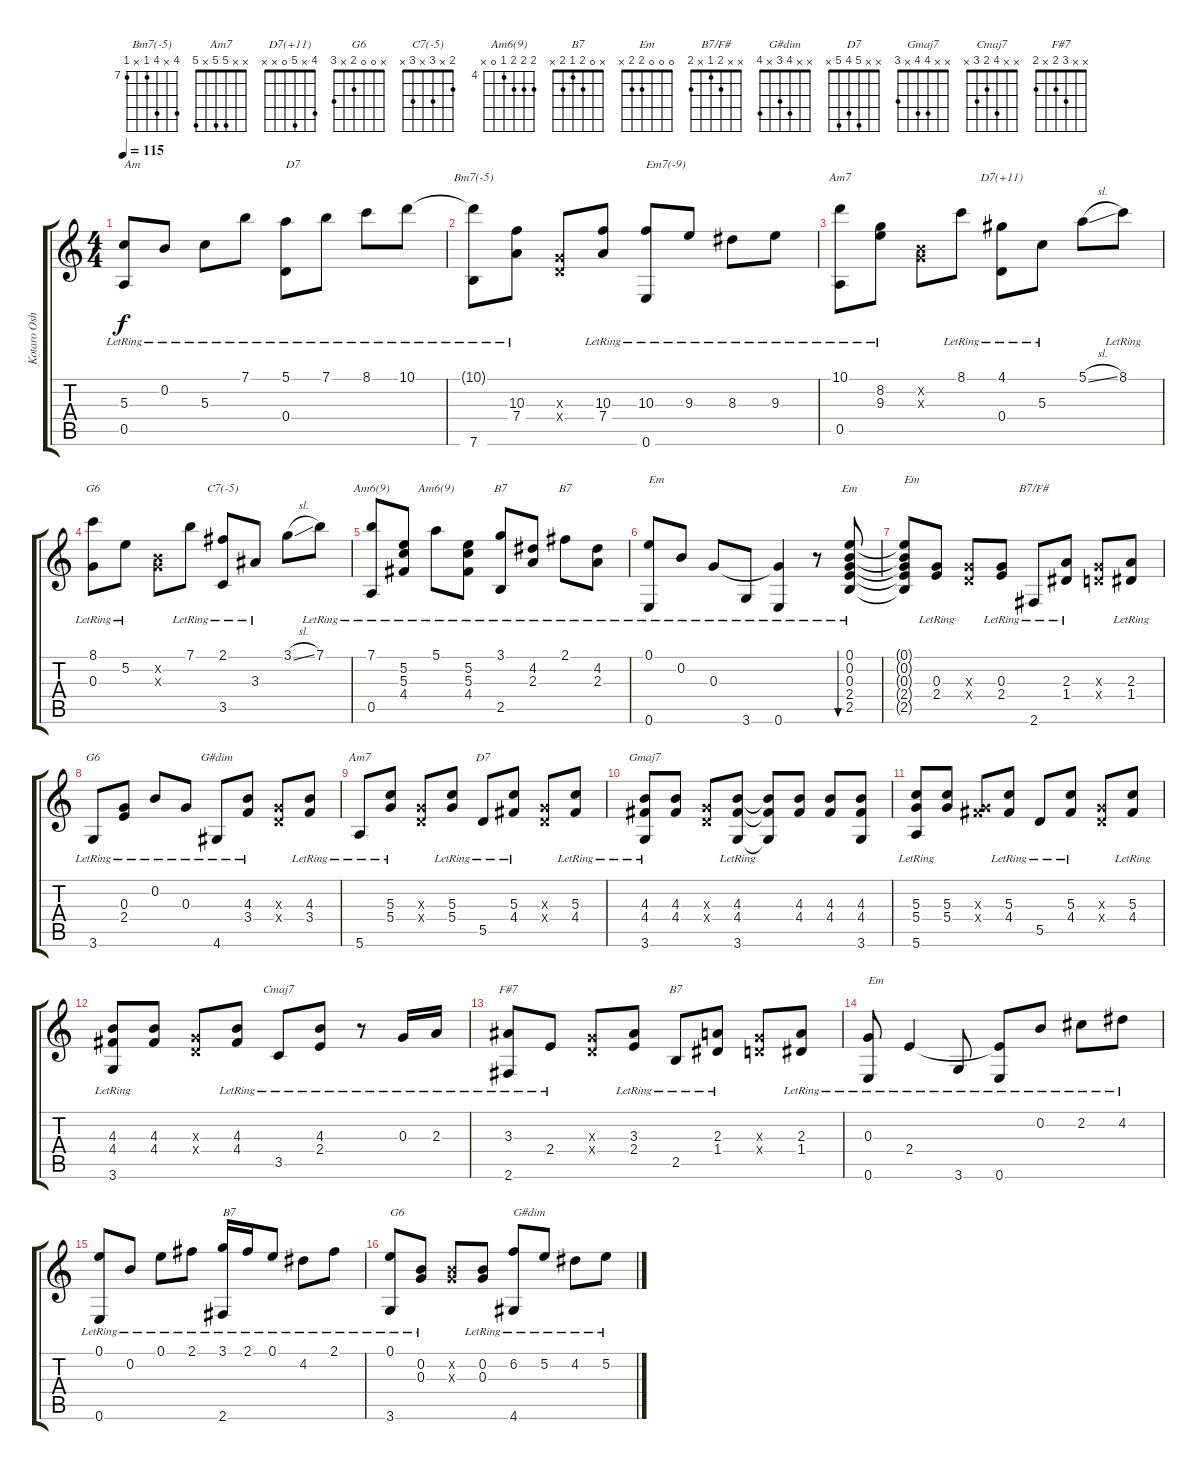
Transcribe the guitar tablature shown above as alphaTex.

\track ("Kotaro Oshio" "Kotaro Osh") {instrument acousticguitarsteel}
\staff {score tabs}
\tuning (E4 B3 G3 D3 A2 E2) {hide}
\chord ("Bm7(-5)" 10 x 10 7 x 7) {firstfret 7}
\chord ("Am7" 10 8 9 x x x) {firstfret 8}
\chord ("D7(+11)" 4 x 5 0 x x)
\chord ("G6" 8 5 0 x x x) {firstfret 5}
\chord ("C7(-5)" 2 x 3 x 3 x)
\chord ("Am6(9)" 7 5 5 4 0 x) {firstfret 4}
\chord ("Am6(9)" 5 5 5 4 0 x) {firstfret 4}
\chord ("B7" 3 4 2 x 2 x)
\chord ("B7" 2 4 2 x 2 x)
\chord ("Em" 0 0 0 2 2 x)
\chord ("B7/F#" x x 2 1 x 2)
\chord ("G6" x 0 0 2 x 3)
\chord ("G#dim" x x 4 3 x 4)
\chord ("Am7" x x 5 5 x 5)
\chord ("D7" x x 5 4 5 x)
\chord ("Gmaj7" x x 4 4 x 3)
\chord ("Cmaj7" x x 4 2 3 x)
\chord ("F#7" x x 3 2 x 2)
\chord ("B7" x 0 2 1 2 x)
\ts (4 4)
\tempo 115
\clef g2
\ks c
(5.3{lr} 0.5{lr}).8{txt "Am" dy f} 0.2{lr}.8 5.3{lr}.8 7.1{lr}.8 (5.1{lr} 0.4{lr}).8{txt "D7"} 7.1{lr}.8 8.1{lr}.8 10.1{lr}.8 |
(10.1{t} 7.6{lr}).8{ch "Bm7(-5)"} (10.3{lr} 7.4{lr}).8 (0.3{x} 0.4{x}).8 (10.3{lr} 7.4{lr}).8 (10.3{lr} 0.6{lr}).8{txt "Em7(-9)"} 9.3{lr}.8 8.3{lr}.8 9.3{lr}.8 |
(10.1{lr} 0.5{lr}).8{ch "Am7"} (8.2{lr} 9.3{lr}).8 (0.2{x} 0.3{x}).8 8.1{lr}.8 (4.1{lr} 0.4{lr}).8{ch "D7(+11)"} 5.3{lr}.8 5.1{sl}.8 8.1{lr}.8 |
(8.1{lr} 0.3{lr}).8{ch "G6"} 5.2{lr}.8 (0.2{x} 0.3{x}).8 7.1{lr}.8 (2.1{lr} 3.5{lr}).8{ch "C7(-5)"} 3.3{lr}.8 3.1{sl}.8 7.1{lr}.8 |
(7.1{lr} 0.5{lr}).8{ch "Am6(9)"} (5.2{lr} 5.3{lr} 4.4{lr}).8 5.1{lr}.8{ch "Am6(9)"} (5.2{lr} 5.3{lr} 4.4{lr}).8 (3.1{lr} 2.5{lr}).8{ch "B7"} (4.2{lr} 2.3{lr}).8 2.1{lr}.8{ch "B7"} (4.2{lr} 2.3{lr}).8 |
(0.1{lr} 0.6{lr}).8{txt "Em"} 0.2{lr}.8 0.3{lr}.8 3.6{lr}.8 (0.3{t} 0.6{lr}).4 r.8 (0.1{lr} 0.2{lr} 0.3{lr} 2.4{lr} 2.5{lr}).8{bu 60 ch "Em"} |
(0.1{t} 0.2{t} 0.3{t} 2.4{t} 2.5{t}).8{txt "Em"} (0.3{lr} 2.4{lr}).8 (0.3{x} 0.4{x}).8 (0.3{lr} 2.4{lr}).8 2.6{lr}.8{ch "B7/F#"} (2.3{lr} 1.4{lr}).8 (0.3{x} 0.4{x}).8 (2.3{lr} 1.4{lr}).8 |
3.6{lr}.8{ch "G6"} (0.3{lr} 2.4{lr}).8 0.2{lr}.8 0.3{lr}.8 4.6{lr}.8{ch "G#dim"} (4.3{lr} 3.4{lr}).8 (0.3{x} 0.4{x}).8 (4.3{lr} 3.4{lr}).8 |
5.6{lr}.8{ch "Am7"} (5.3{lr} 5.4{lr}).8 (0.3{x} 0.4{x}).8 (5.3{lr} 5.4{lr}).8 5.5{lr}.8{ch "D7"} (5.3{lr} 4.4{lr}).8 (0.3{x} 0.4{x}).8 (5.3{lr} 4.4{lr}).8 |
(4.3{lr} 4.4{lr} 3.6{lr}).8{ch "Gmaj7"} (4.3 4.4).8 (0.3{x} 0.4{x}).8 (4.3{lr} 4.4{lr} 3.6{lr}).8 (4.3{t} 4.4{t} 3.6{t}).8 (4.3 4.4).8 (4.3 4.4).8 (4.3 4.4 3.6).8 |
(5.3{lr} 5.4{lr} 5.6{lr}).8 (5.3 5.4).8 (0.3{x} 4.4{x}).8 (5.3{lr} 4.4{lr}).8 5.5{lr}.8 (5.3{lr} 4.4{lr}).8 (0.3{x} 0.4{x}).8 (5.3{lr} 4.4{lr}).8 |
(4.3{lr} 4.4{lr} 3.6{lr}).8 (4.3 4.4).8 (0.3{x} 0.4{x}).8 (4.3{lr} 4.4{lr}).8 3.5{lr}.8{ch "Cmaj7"} (4.3{lr} 2.4{lr}).8 r.8 0.3{lr}.16 2.3{lr}.16 |
(3.3{lr} 2.6{lr}).8{ch "F#7"} 2.4{lr}.8 (0.3{x} 0.4{x}).8 (3.3{lr} 2.4{lr}).8 2.5{lr}.8{ch "B7"} (2.3{lr} 1.4{lr}).8 (0.3{x} 0.4{x}).8 (2.3{lr} 1.4{lr}).8 |
(0.3{lr} 0.6{lr}).8{txt "Em"} 2.4{lr}.4 3.6{lr}.8 (2.4{t} 0.6{lr}).8 0.2{lr}.8 2.2{lr}.8 4.2{lr}.8 |
(0.1{lr} 0.6{lr}).8 0.2{lr}.8 0.1{lr}.8 2.1{lr}.8 (3.1{lr} 2.6{lr}).16{txt "B7"} 2.1{lr}.16 0.1{lr}.8 4.2{lr}.8 2.1{lr}.8 |
(0.1{lr} 3.6{lr}).8{txt "G6"} (0.2{lr} 0.3{lr}).8 (0.2{x} 0.3{x}).8 (0.2{lr} 0.3{lr}).8 (6.2{lr} 4.6{lr}).8{txt "G#dim"} 5.2{lr}.8 4.2{lr}.8 5.2{lr}.8
